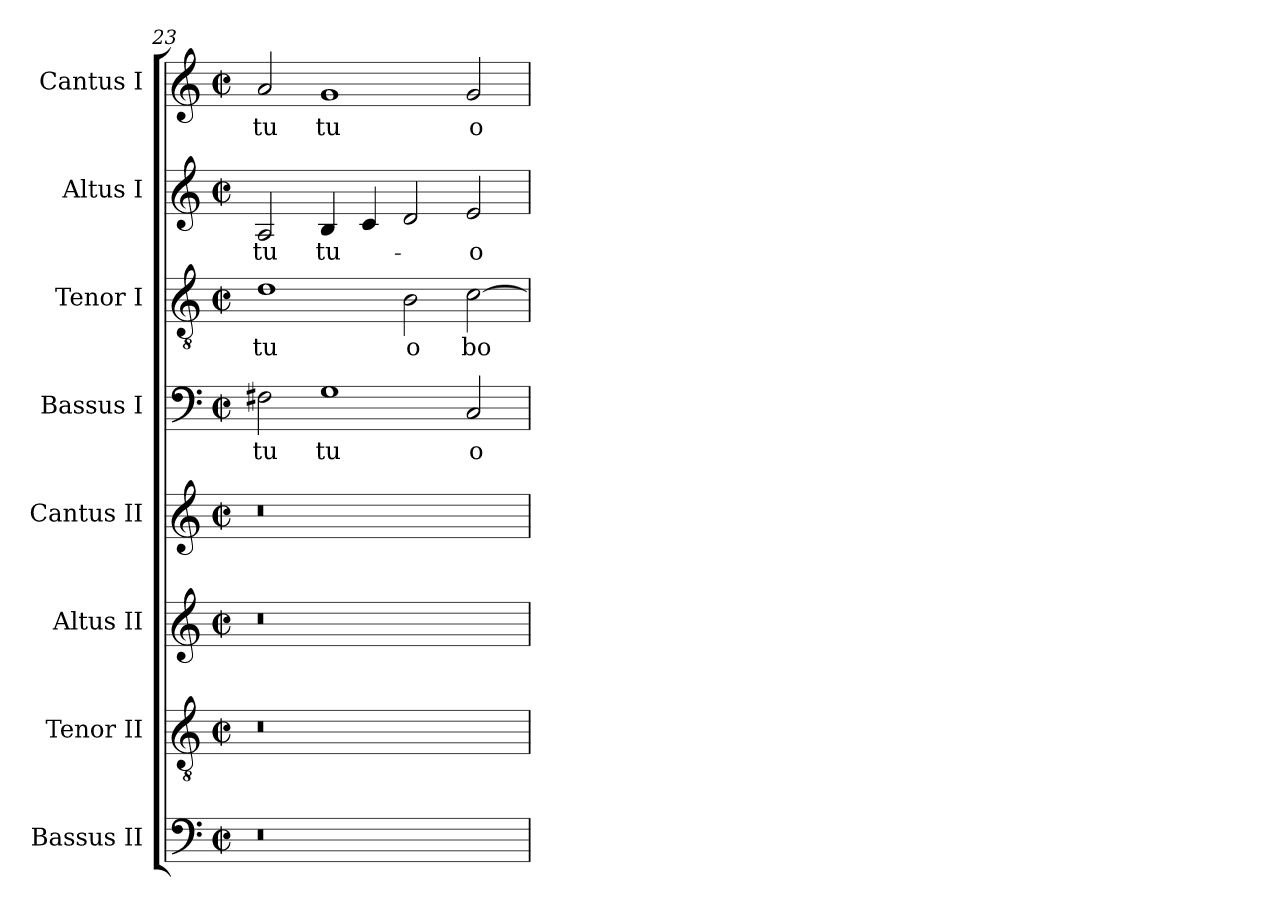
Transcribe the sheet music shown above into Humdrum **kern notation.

**kern	**kern	**kern	**kern	**kern	**text	**kern	**text	**kern	**text	**kern	**text
*part8	*part7	*part6	*part5	*part4	*part4	*part3	*part3	*part2	*part2	*part1	*part1
*staff8	*staff7	*staff6	*staff5	*staff4	*staff4	*staff3	*staff3	*staff2	*staff2	*staff1	*staff1
*I"Bassus II	*I"Tenor II	*I"Altus II	*I"Cantus II	*I"Bassus I	*	*I"Tenor I	*	*I"Altus I	*	*I"Cantus I	*
*clefF4	*clefGv2	*clefG2	*clefG2	*clefF4	*	*clefGv2	*	*clefG2	*	*clefG2	*
*M2/2	*M2/2	*M2/2	*M2/2	*M2/2	*	*M2/2	*	*M2/2	*	*M2/2	*
*met(c|)	*met(c|)	*met(c|)	*met(c|)	*met(c|)	*	*met(c|)	*	*met(c|)	*	*met(c|)	*
=23	=23	=23	=23	=23	=23	=23	=23	=23	=23	=23	=23
!	!	!	!	!	!LO:LY:b:cj	!	!LO:LY:b:cj	!	!LO:LY:b:cj	!	!LO:LY:b:cj
0r	0r	0r	0r	2F#X\	tu	1d	tu	2A/	-tu	2a/	tu
!	!	!	!	!	!LO:LY:b:cj	!	!	!	!LO:LY:b:cj	!	!LO:LY:b:cj
.	.	.	.	1G	tu	.	.	4B/	tu-	1g	tu
.	.	.	.	.	.	.	.	4c/	.	.	.
!	!	!	!	!	!	!	!LO:LY:b:cj	!	!	!	!
.	.	.	.	.	.	2B\	o	2d/	.	.	.
!	!	!	!	!	!LO:LY:b:cj	!	!LO:LY:b:cj	!	!LO:LY:b:cj	!	!LO:LY:b:cj
.	.	.	.	2C/	o	[>2c\	bo	2e/	-o	2g/	o
=	=	=	=	=	=	=	=	=	=	=	=
*-	*-	*-	*-	*-	*-	*-	*-	*-	*-	*-	*-
